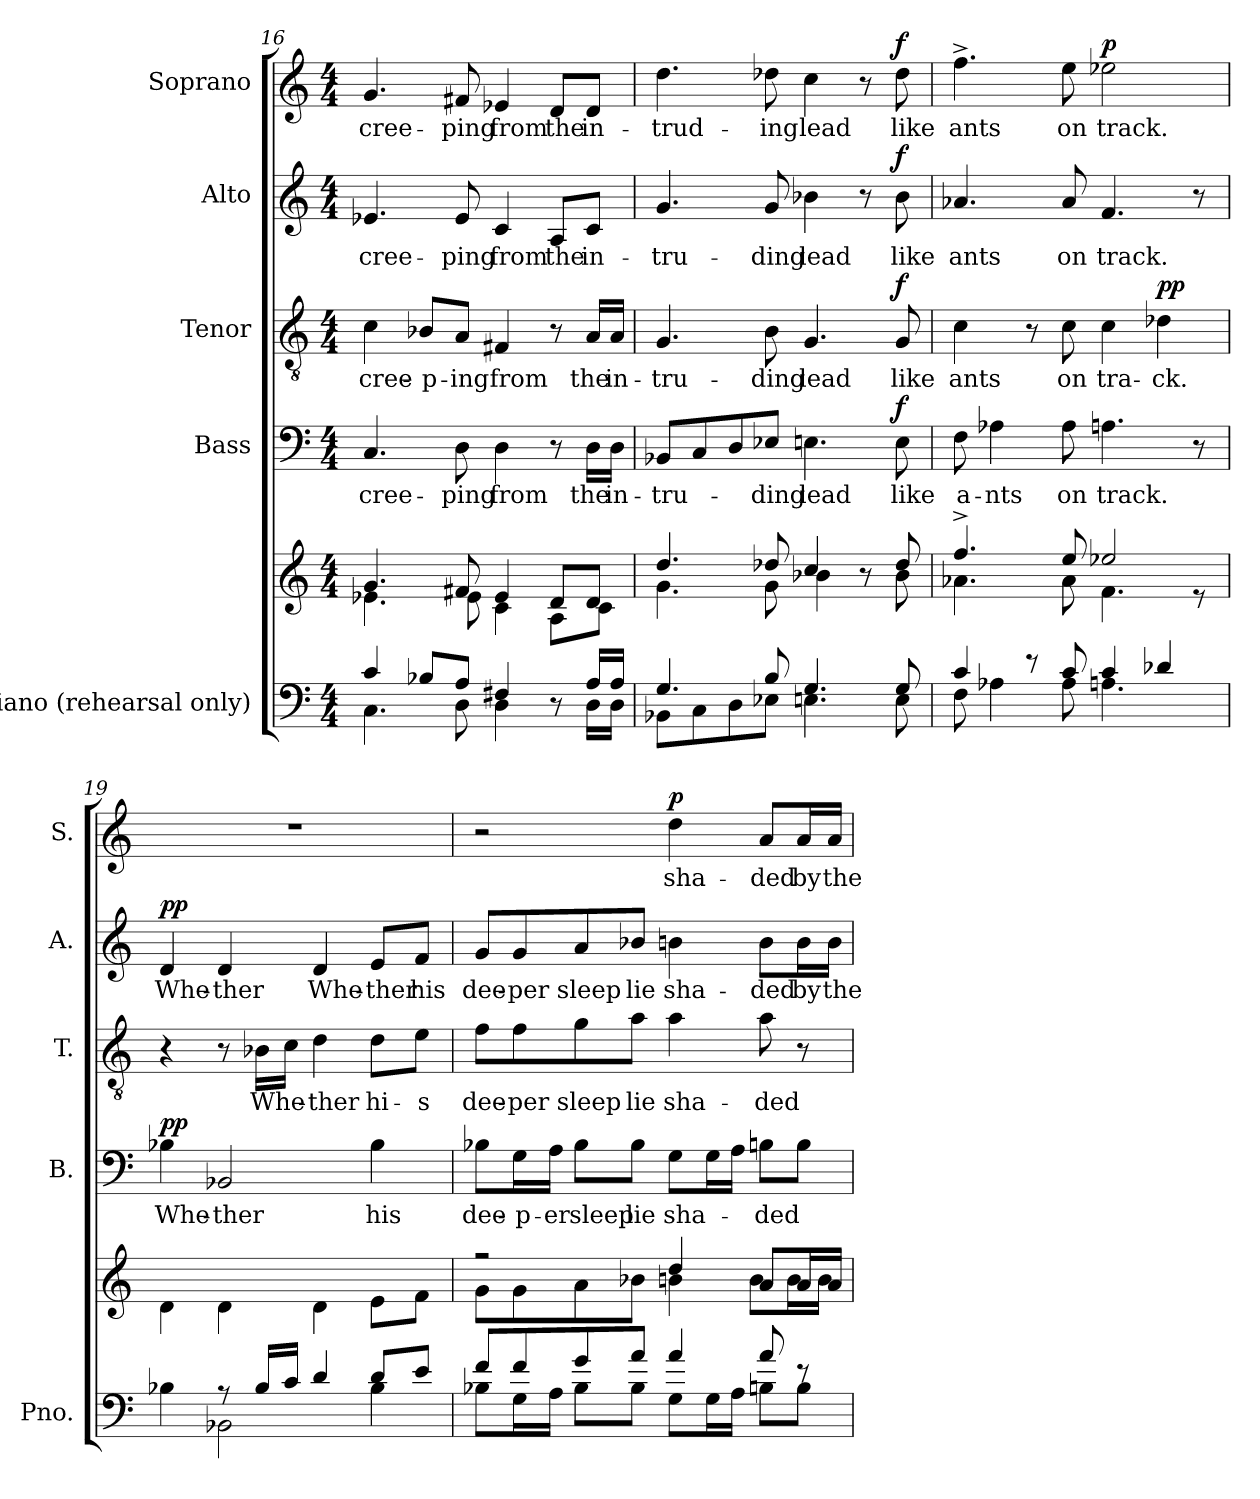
**kern	**kern	**kern	**text	**dynam	**kern	**text	**dynam	**kern	**text	**dynam	**kern	**text	**dynam
*part5	*part5	*part4	*part4	*part4	*part3	*part3	*part3	*part2	*part2	*part2	*part1	*part1	*part1
*staff6	*staff5	*staff4	*staff4	*staff4	*staff3	*staff3	*staff3	*staff2	*staff2	*staff2	*staff1	*staff1	*staff1
*I"Piano  (rehearsal only)	*	*I"Bass	*	*	*I"Tenor	*	*	*I"Alto	*	*	*I"Soprano	*	*
*I'Pno.	*	*I'B.	*	*	*I'T.	*	*	*I'A.	*	*	*I'S.	*	*
!!LO:LB:g=z
*clefF4	*clefG2	*clefF4	*	*	*clefGv2	*	*	*clefG2	*	*	*clefG2	*	*
*k[]	*k[]	*k[]	*	*	*k[]	*	*	*k[]	*	*	*k[]	*	*
*M4/4	*M4/4	*M4/4	*	*	*M4/4	*	*	*M4/4	*	*	*M4/4	*	*
=16	=16	=16	=16	=16	=16	=16	=16	=16	=16	=16	=16	=16	=16
*^	*^	*	*	*	*	*	*	*	*	*	*	*	*
!	!	!	!	!	!LO:LY:b	!	!	!LO:LY:b	!	!	!LO:LY:b	!	!	!LO:LY:b	!
4c/	4.C\	4.g/	4.e-X\	4.C/	cree-	.	4c\	cree-	.	4.e-X/	cree-	.	4.g/	cree-	.
!	!	!	!	!	!	!	!	!LO:LY:b	!	!	!	!	!	!	!
8B-X/L	.	.	.	.	.	.	8B-X/L	-p-	.	.	.	.	.	.	.
!	!	!	!	!	!LO:LY:b	!	!	!LO:LY:b	!	!	!LO:LY:b	!	!	!LO:LY:b	!
8A/J	8D\	8f#X/	8e-\	8D\	-ping	.	8A/J	-ing	.	8e-/	-ping	.	8f#X/	-ping	.
!	!	!	!	!	!LO:LY:b	!	!	!LO:LY:b	!	!	!LO:LY:b	!	!	!LO:LY:b	!
4F#X/	4D\	4e-/	4c\	4D\	from	.	4F#X/	from	.	4c/	from	.	4e-X/	from	.
!	!	!	!	!	!	!	!	!	!	!	!LO:LY:b	!	!	!LO:LY:b	!
8r	8ryy	8d/L	8A\L	8r	.	.	8r	.	.	8A/L	the	.	8d/L	the	.
!	!	!	!	!	!LO:LY:b	!	!	!LO:LY:b	!	!	!LO:LY:b	!	!	!LO:LY:b	!
16A/LL	16D\LL	8d/J	8c\J	16D\LL	the	.	16A/LL	the	.	8c/J	in-	.	8d/J	in-	.
!	!	!	!	!	!LO:LY:b	!	!	!LO:LY:b	!	!	!	!	!	!	!
16A/JJ	16D\JJ	.	.	16D\JJ	in-	.	16A/JJ	in-	.	.	.	.	.	.	.
=17	=17	=17	=17	=17	=17	=17	=17	=17	=17	=17	=17	=17	=17	=17	=17
!	!	!	!	!	!LO:LY:b	!	!	!LO:LY:b	!	!	!LO:LY:b	!	!	!LO:LY:b	!
4.G/	8BB-X\L	4.dd/	4.g\	8BB-X/L	-tru-	.	4.G/	-tru-	.	4.g/	-tru-	.	4.dd\	-trud-	.
.	8C\	.	.	8C/	.	.	.	.	.	.	.	.	.	.	.
.	8D\	.	.	8D/	.	.	.	.	.	.	.	.	.	.	.
!	!	!	!	!	!LO:LY:b	!	!	!LO:LY:b	!	!	!LO:LY:b	!	!	!LO:LY:b	!
8B/	8E-X\J	8dd-X/	8g\	8E-X/J	-ding	.	8B\	-ding	.	8g/	-ding	.	8dd-X\	-ing	.
!	!	!	!	!	!LO:LY:b	!	!	!LO:LY:b	!	!	!LO:LY:b	!	!	!LO:LY:b	!
4.G/	4.En\	4cc/	4b-X\	4.En\	lead	.	4.G/	lead	.	4b-X\	lead	.	4cc\	lead	.
.	.	8r	8ryy	.	.	.	.	.	.	8r	.	.	8r	.	.
!	!	!	!	!	!LO:LY:b	!LO:DY:b	!	!LO:LY:b	!LO:DY:b	!	!LO:LY:b	!LO:DY:b	!	!LO:LY:b	!LO:DY:b
8G/	8E\	8dd-/	8b-\	8E\	like	f	8G/	like	f	8b-\	like	f	8dd-\	like	f
=18	=18	=18	=18	=18	=18	=18	=18	=18	=18	=18	=18	=18	=18	=18	=18
!	!	!	!	!	!LO:LY:b	!	!	!LO:LY:b	!	!	!LO:LY:b	!	!	!LO:LY:b	!
4c/	8F\	4.ff^/	4.a-X\	8F\	a-	.	4c\	ants	.	4.a-X/	ants	.	4.ff^\	ants	.
!	!	!	!	!	!LO:LY:b	!	!	!	!	!	!	!	!	!	!
.	4A-X\	.	.	4A-X\	-nts	.	.	.	.	.	.	.	.	.	.
8r	.	.	.	.	.	.	8r	.	.	.	.	.	.	.	.
!	!	!	!	!	!LO:LY:b	!	!	!LO:LY:b	!	!	!LO:LY:b	!	!	!LO:LY:b	!
8c/	8A-\	8ee/	8a-\	8A-\	on	.	8c\	on	.	8a-/	on	.	8ee\	on	.
!	!	!	!	!	!LO:LY:b	!	!	!LO:LY:b	!	!	!LO:LY:b	!	!	!LO:LY:b	!LO:DY:b
4c/	4.An\	2ee-X/	4.f\	4.An\	track.	.	4c\	tra-	.	4.f/	track.	.	2ee-X\	track.	p
!	!	!	!	!	!	!	!	!LO:LY:b	!LO:DY:b	!	!	!	!	!	!
4d-X/	.	.	.	.	.	.	4d-X\	-ck.	pp	.	.	.	.	.	.
.	8ryy	.	8r	8r	.	.	.	.	.	8r	.	.	.	.	.
=19	=19	=19	=19	=19	=19	=19	=19	=19	=19	=19	=19	=19	=19	=19	=19
!	!	!	!	!	!LO:LY:b	!LO:DY:b	!	!	!	!	!LO:LY:b	!LO:DY:b	!	!	!
*	*	*v	*v	*	*	*	*	*	*	*	*	*	*	*	*
4B-X\	4ryy	4d\	4B-X\	Whe-	pp	4r	.	.	4d/	Whe-	pp	1r	.	.
!	!	!	!	!LO:LY:b	!	!	!	!	!	!LO:LY:b	!	!	!	!
8rA	2BB-X\	4d\	2BB-X/	-ther	.	8r	.	.	4d/	-ther	.	.	.	.
!	!	!	!	!	!	!	!LO:LY:b	!	!	!	!	!	!	!
16B-/LL	.	.	.	.	.	16B-X\LL	Whe-	.	.	.	.	.	.	.
16c/JJ	.	.	.	.	.	16c\JJ	.	.	.	.	.	.	.	.
!	!	!	!	!	!	!	!LO:LY:b	!	!	!LO:LY:b	!	!	!	!
4d/	.	4d\	.	.	.	4d\	-ther	.	4d/	Whe-	.	.	.	.
!	!	!	!	!LO:LY:b	!	!	!LO:LY:b	!	!	!LO:LY:b	!	!	!	!
8d/L	4B-\	8e\L	4B-\	his	.	8d\L	hi-	.	8e/L	-ther	.	.	.	.
!	!	!	!	!	!	!	!LO:LY:b	!	!	!LO:LY:b	!	!	!	!
8e/J	.	8f\J	.	.	.	8e\J	-s	.	8f/J	his	.	.	.	.
!!LO:PB:g=z
=20	=20	=20	=20	=20	=20	=20	=20	=20	=20	=20	=20	=20	=20	=20
*	*	*^	*	*	*	*	*	*	*	*	*	*	*	*
!	!	!	!	!	!LO:LY:b	!	!	!LO:LY:b	!	!	!LO:LY:b	!	!	!	!
8f/L	8B-X\L	2r	8g\L	8B-X\L	dee-	.	8f\L	dee-	.	8g/L	dee-	.	2r	.	.
!	!	!	!	!	!LO:LY:b	!	!	!LO:LY:b	!	!	!LO:LY:b	!	!	!	!
8f/	16G\L	.	8g\	16G\L	-p-	.	8f\	-per	.	8g/	-per	.	.	.	.
!	!	!	!	!	!LO:LY:b	!	!	!	!	!	!	!	!	!	!
.	16A\JJ	.	.	16A\JJ	-er	.	.	.	.	.	.	.	.	.	.
!	!	!	!	!	!LO:LY:b	!	!	!LO:LY:b	!	!	!LO:LY:b	!	!	!	!
8g/	8B-\L	.	8a\	8B-\L	sleep	.	8g\	sleep	.	8a/	sleep	.	.	.	.
!	!	!	!	!	!LO:LY:b	!	!	!LO:LY:b	!	!	!LO:LY:b	!	!	!	!
8a/J	8B-\J	.	8b-X\J	8B-\J	lie	.	8a\J	lie	.	8b-X/J	lie	.	.	.	.
!	!	!	!	!	!LO:LY:b	!	!	!LO:LY:b	!	!	!LO:LY:b	!	!	!LO:LY:b	!LO:DY:b
4a/	8G\L	4dd/	4bn\	8G\L	sha-	.	4a\	sha-	.	4bn\	sha-	.	4dd\	sha-	p
.	16G\L	.	.	16G\L	.	.	.	.	.	.	.	.	.	.	.
.	16A\JJ	.	.	16A\JJ	.	.	.	.	.	.	.	.	.	.	.
!	!	!	!	!	!LO:LY:b	!	!	!LO:LY:b	!	!	!LO:LY:b	!	!	!LO:LY:b	!
8a/	8Bn\L	8a/L	8b\L	8Bn\L	-ded	.	8a\	-ded	.	8b\L	-ded	.	8a/L	-ded	.
!	!	!	!	!	!	!	!	!	!	!	!LO:LY:b	!	!	!LO:LY:b	!
8re	8B\J	16a/L	16b\L	8B\J	.	.	8r	.	.	16b\L	by	.	16a/L	by	.
!	!	!	!	!	!	!	!	!	!	!	!LO:LY:b	!	!	!LO:LY:b	!
.	.	16a/JJ	16b\JJ	.	.	.	.	.	.	16b\JJ	the	.	16a/JJ	the	.
*v	*v	*	*	*	*	*	*	*	*	*	*	*	*	*	*
*	*v	*v	*	*	*	*	*	*	*	*	*	*	*	*
=	=	=	=	=	=	=	=	=	=	=	=	=	=
*-	*-	*-	*-	*-	*-	*-	*-	*-	*-	*-	*-	*-	*-
